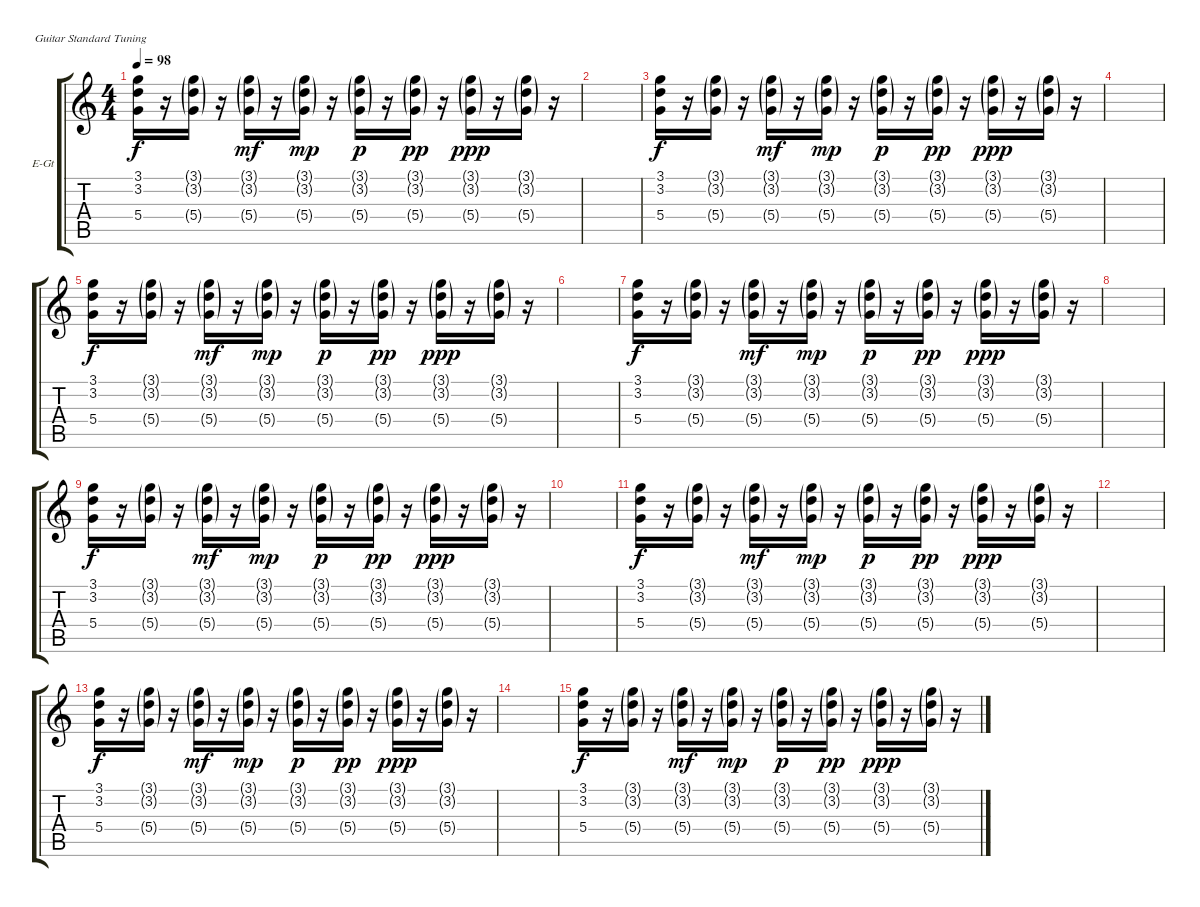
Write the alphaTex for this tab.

\defaultSystemsLayout 4
\bracketExtendMode groupsimilarinstruments
\firstSystemTrackNameOrientation horizontal
\otherSystemsTrackNameOrientation horizontal
\track ("Electric Guitar" "E-Gt") {instrument electricguitarclean}
\staff {score tabs}
\tuning (E4 B3 G3 D3 A2 E2)
\ts (4 4)
\tempo 98
\clef g2
\ks c
(3.1 3.2 5.4).16{dy f} r.16 (5.4{g} 3.2{g} 3.1{g}).16 r.16 (5.4{g} 3.2{g} 3.1{g}).16{dy mf} r.16 (5.4{g} 3.2{g} 3.1{g}).16{dy mp} r.16 (5.4{g} 3.2{g} 3.1{g}).16{dy p} r.16 (5.4{g} 3.2{g} 3.1{g}).16{dy pp} r.16 (5.4{g} 3.2{g} 3.1{g}).16{dy ppp} r.16 (5.4{g} 3.2{g} 3.1{g}).16 r.16 |
|
(3.1 3.2 5.4).16{dy f} r.16 (5.4{g} 3.2{g} 3.1{g}).16 r.16 (5.4{g} 3.2{g} 3.1{g}).16{dy mf} r.16 (5.4{g} 3.2{g} 3.1{g}).16{dy mp} r.16 (5.4{g} 3.2{g} 3.1{g}).16{dy p} r.16 (5.4{g} 3.2{g} 3.1{g}).16{dy pp} r.16 (5.4{g} 3.2{g} 3.1{g}).16{dy ppp} r.16 (5.4{g} 3.2{g} 3.1{g}).16 r.16 |
|
(3.1 3.2 5.4).16{dy f} r.16 (5.4{g} 3.2{g} 3.1{g}).16 r.16 (5.4{g} 3.2{g} 3.1{g}).16{dy mf} r.16 (5.4{g} 3.2{g} 3.1{g}).16{dy mp} r.16 (5.4{g} 3.2{g} 3.1{g}).16{dy p} r.16 (5.4{g} 3.2{g} 3.1{g}).16{dy pp} r.16 (5.4{g} 3.2{g} 3.1{g}).16{dy ppp} r.16 (5.4{g} 3.2{g} 3.1{g}).16 r.16 |
|
(3.1 3.2 5.4).16{dy f} r.16 (5.4{g} 3.2{g} 3.1{g}).16 r.16 (5.4{g} 3.2{g} 3.1{g}).16{dy mf} r.16 (5.4{g} 3.2{g} 3.1{g}).16{dy mp} r.16 (5.4{g} 3.2{g} 3.1{g}).16{dy p} r.16 (5.4{g} 3.2{g} 3.1{g}).16{dy pp} r.16 (5.4{g} 3.2{g} 3.1{g}).16{dy ppp} r.16 (5.4{g} 3.2{g} 3.1{g}).16 r.16 |
|
(3.1 3.2 5.4).16{dy f} r.16 (5.4{g} 3.2{g} 3.1{g}).16 r.16 (5.4{g} 3.2{g} 3.1{g}).16{dy mf} r.16 (5.4{g} 3.2{g} 3.1{g}).16{dy mp} r.16 (5.4{g} 3.2{g} 3.1{g}).16{dy p} r.16 (5.4{g} 3.2{g} 3.1{g}).16{dy pp} r.16 (5.4{g} 3.2{g} 3.1{g}).16{dy ppp} r.16 (5.4{g} 3.2{g} 3.1{g}).16 r.16 |
|
(3.1 3.2 5.4).16{dy f} r.16 (5.4{g} 3.2{g} 3.1{g}).16 r.16 (5.4{g} 3.2{g} 3.1{g}).16{dy mf} r.16 (5.4{g} 3.2{g} 3.1{g}).16{dy mp} r.16 (5.4{g} 3.2{g} 3.1{g}).16{dy p} r.16 (5.4{g} 3.2{g} 3.1{g}).16{dy pp} r.16 (5.4{g} 3.2{g} 3.1{g}).16{dy ppp} r.16 (5.4{g} 3.2{g} 3.1{g}).16 r.16 |
|
(3.1 3.2 5.4).16{dy f} r.16 (5.4{g} 3.2{g} 3.1{g}).16 r.16 (5.4{g} 3.2{g} 3.1{g}).16{dy mf} r.16 (5.4{g} 3.2{g} 3.1{g}).16{dy mp} r.16 (5.4{g} 3.2{g} 3.1{g}).16{dy p} r.16 (5.4{g} 3.2{g} 3.1{g}).16{dy pp} r.16 (5.4{g} 3.2{g} 3.1{g}).16{dy ppp} r.16 (5.4{g} 3.2{g} 3.1{g}).16 r.16 |
|
(3.1 3.2 5.4).16{dy f} r.16 (5.4{g} 3.2{g} 3.1{g}).16 r.16 (5.4{g} 3.2{g} 3.1{g}).16{dy mf} r.16 (5.4{g} 3.2{g} 3.1{g}).16{dy mp} r.16 (5.4{g} 3.2{g} 3.1{g}).16{dy p} r.16 (5.4{g} 3.2{g} 3.1{g}).16{dy pp} r.16 (5.4{g} 3.2{g} 3.1{g}).16{dy ppp} r.16 (5.4{g} 3.2{g} 3.1{g}).16 r.16
